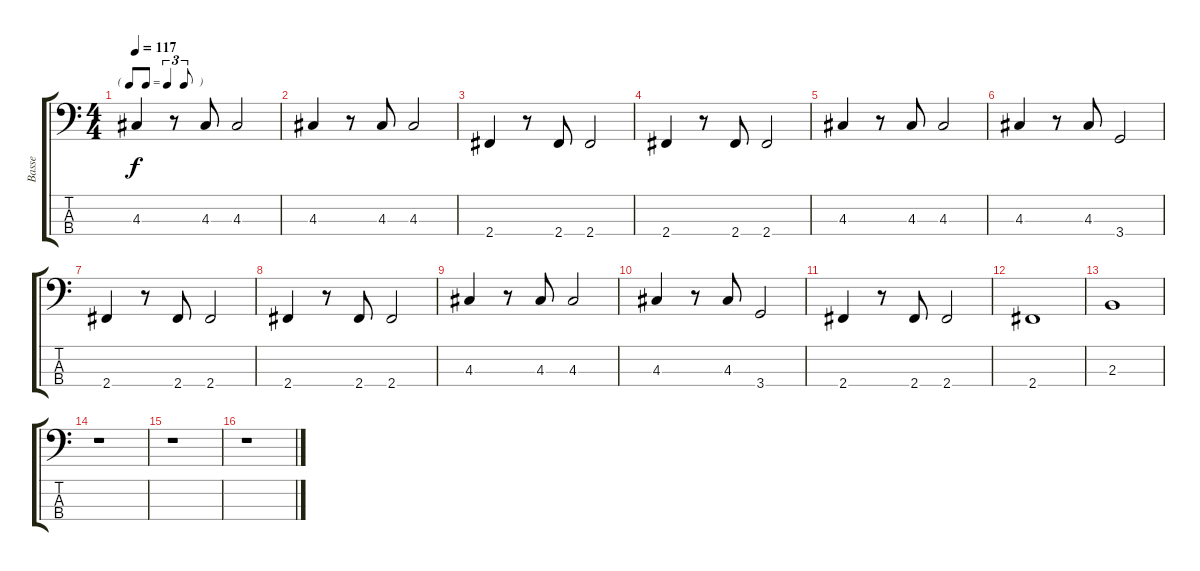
\track ("Basse" "Basse") {instrument electricbassfinger}
\staff {score tabs}
\tuning (G2 D2 A1 E1) {hide}
\ts (4 4)
\tf triplet8th
\tempo 117
\clef f4
\ks c
4.3.4{dy f} r.8 4.3.8 4.3.2 |
4.3.4 r.8 4.3.8 4.3.2 |
2.4.4 r.8 2.4.8 2.4.2 |
2.4.4 r.8 2.4.8 2.4.2 |
4.3.4 r.8 4.3.8 4.3.2 |
4.3.4 r.8 4.3.8 3.4.2 |
2.4.4 r.8 2.4.8 2.4.2 |
2.4.4 r.8 2.4.8 2.4.2 |
4.3.4 r.8 4.3.8 4.3.2 |
4.3.4 r.8 4.3.8 3.4.2 |
2.4.4 r.8 2.4.8 2.4.2 |
2.4.1 |
2.3.1 |
r.1 |
r.1 |
r.1
